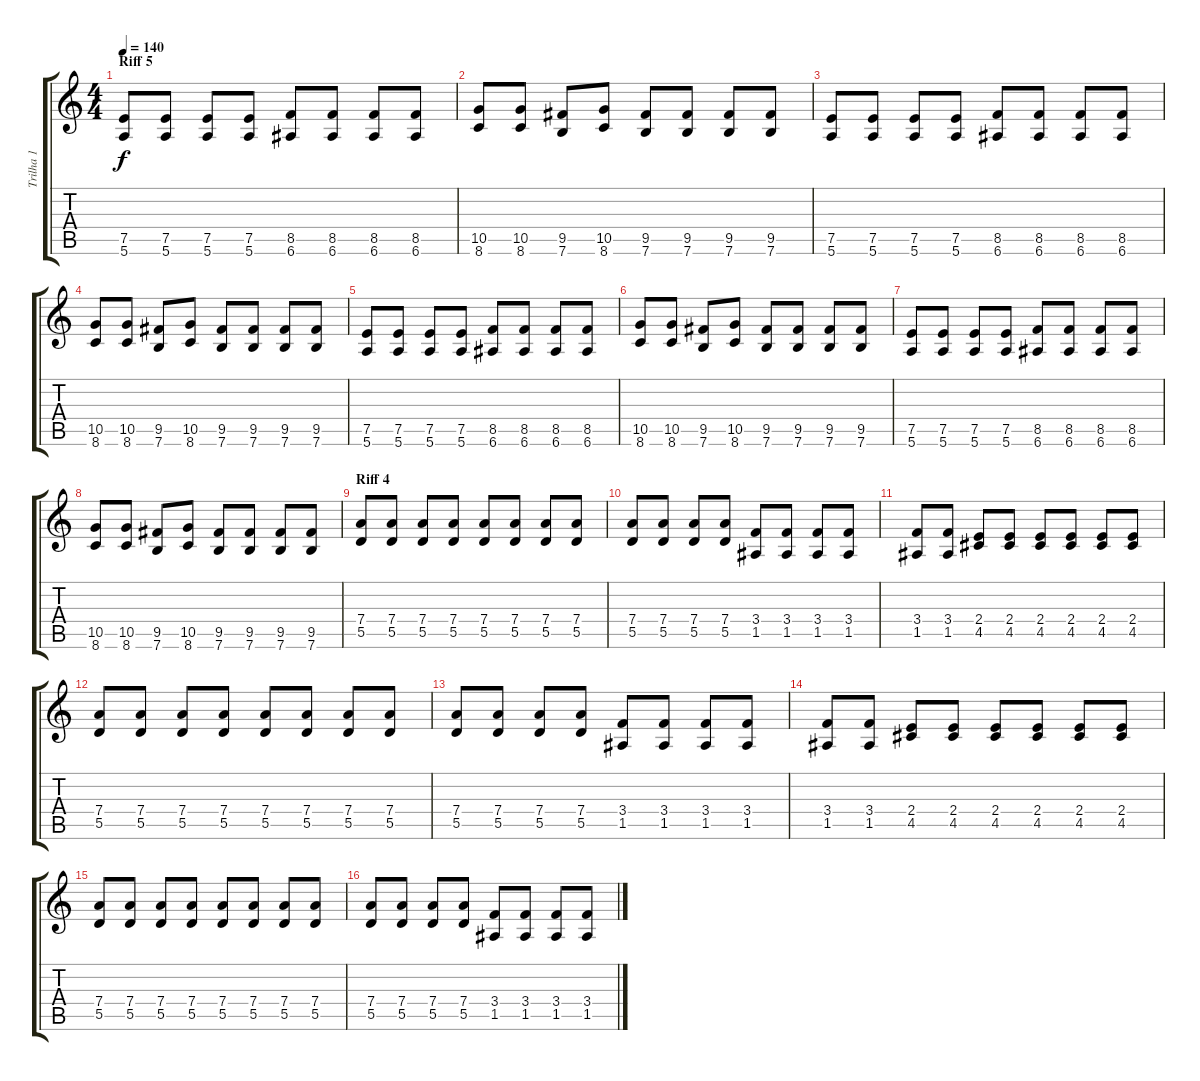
\track ("Trilha 1" "Trilha 1") {instrument distortionguitar}
\staff {score tabs}
\tuning (E4 B3 G3 D3 A2 E2) {hide}
\ts (4 4)
\section ("" "Riff 5")
\tempo 140
\clef g2
\ks c
(7.5 5.6).8{dy f} (7.5 5.6).8 (7.5 5.6).8 (7.5 5.6).8 (8.5 6.6).8 (8.5 6.6).8 (8.5 6.6).8 (8.5 6.6).8 |
(10.5 8.6).8 (10.5 8.6).8 (9.5 7.6).8 (10.5 8.6).8 (9.5 7.6).8 (9.5 7.6).8 (9.5 7.6).8 (9.5 7.6).8 |
(7.5 5.6).8 (7.5 5.6).8 (7.5 5.6).8 (7.5 5.6).8 (8.5 6.6).8 (8.5 6.6).8 (8.5 6.6).8 (8.5 6.6).8 |
(10.5 8.6).8 (10.5 8.6).8 (9.5 7.6).8 (10.5 8.6).8 (9.5 7.6).8 (9.5 7.6).8 (9.5 7.6).8 (9.5 7.6).8 |
(7.5 5.6).8 (7.5 5.6).8 (7.5 5.6).8 (7.5 5.6).8 (8.5 6.6).8 (8.5 6.6).8 (8.5 6.6).8 (8.5 6.6).8 |
(10.5 8.6).8 (10.5 8.6).8 (9.5 7.6).8 (10.5 8.6).8 (9.5 7.6).8 (9.5 7.6).8 (9.5 7.6).8 (9.5 7.6).8 |
(7.5 5.6).8 (7.5 5.6).8 (7.5 5.6).8 (7.5 5.6).8 (8.5 6.6).8 (8.5 6.6).8 (8.5 6.6).8 (8.5 6.6).8 |
(10.5 8.6).8 (10.5 8.6).8 (9.5 7.6).8 (10.5 8.6).8 (9.5 7.6).8 (9.5 7.6).8 (9.5 7.6).8 (9.5 7.6).8 |
\section ("" "Riff 4")
(7.4 5.5).8 (7.4 5.5).8 (7.4 5.5).8 (7.4 5.5).8 (7.4 5.5).8 (7.4 5.5).8 (7.4 5.5).8 (7.4 5.5).8 |
(7.4 5.5).8 (7.4 5.5).8 (7.4 5.5).8 (7.4 5.5).8 (3.4 1.5).8 (3.4 1.5).8 (3.4 1.5).8 (3.4 1.5).8 |
(3.4 1.5).8 (3.4 1.5).8 (2.4 4.5).8 (2.4 4.5).8 (2.4 4.5).8 (2.4 4.5).8 (2.4 4.5).8 (2.4 4.5).8 |
(7.4 5.5).8 (7.4 5.5).8 (7.4 5.5).8 (7.4 5.5).8 (7.4 5.5).8 (7.4 5.5).8 (7.4 5.5).8 (7.4 5.5).8 |
(7.4 5.5).8 (7.4 5.5).8 (7.4 5.5).8 (7.4 5.5).8 (3.4 1.5).8 (3.4 1.5).8 (3.4 1.5).8 (3.4 1.5).8 |
(3.4 1.5).8 (3.4 1.5).8 (2.4 4.5).8 (2.4 4.5).8 (2.4 4.5).8 (2.4 4.5).8 (2.4 4.5).8 (2.4 4.5).8 |
(7.4 5.5).8 (7.4 5.5).8 (7.4 5.5).8 (7.4 5.5).8 (7.4 5.5).8 (7.4 5.5).8 (7.4 5.5).8 (7.4 5.5).8 |
(7.4 5.5).8 (7.4 5.5).8 (7.4 5.5).8 (7.4 5.5).8 (3.4 1.5).8 (3.4 1.5).8 (3.4 1.5).8 (3.4 1.5).8
